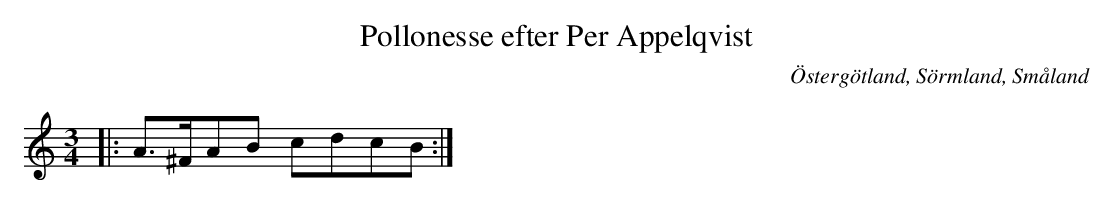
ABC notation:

X:1
T:Pollonesse efter Per Appelqvist
O:Östergötland, Sörmland, Småland
M:3/4
L:1/8
K:Notboken finns hos Södermanlands Spelmansförbund och är digitalt publicerad. Den har försetts med nummer 12.
|: A>^FAB cdcB :|
